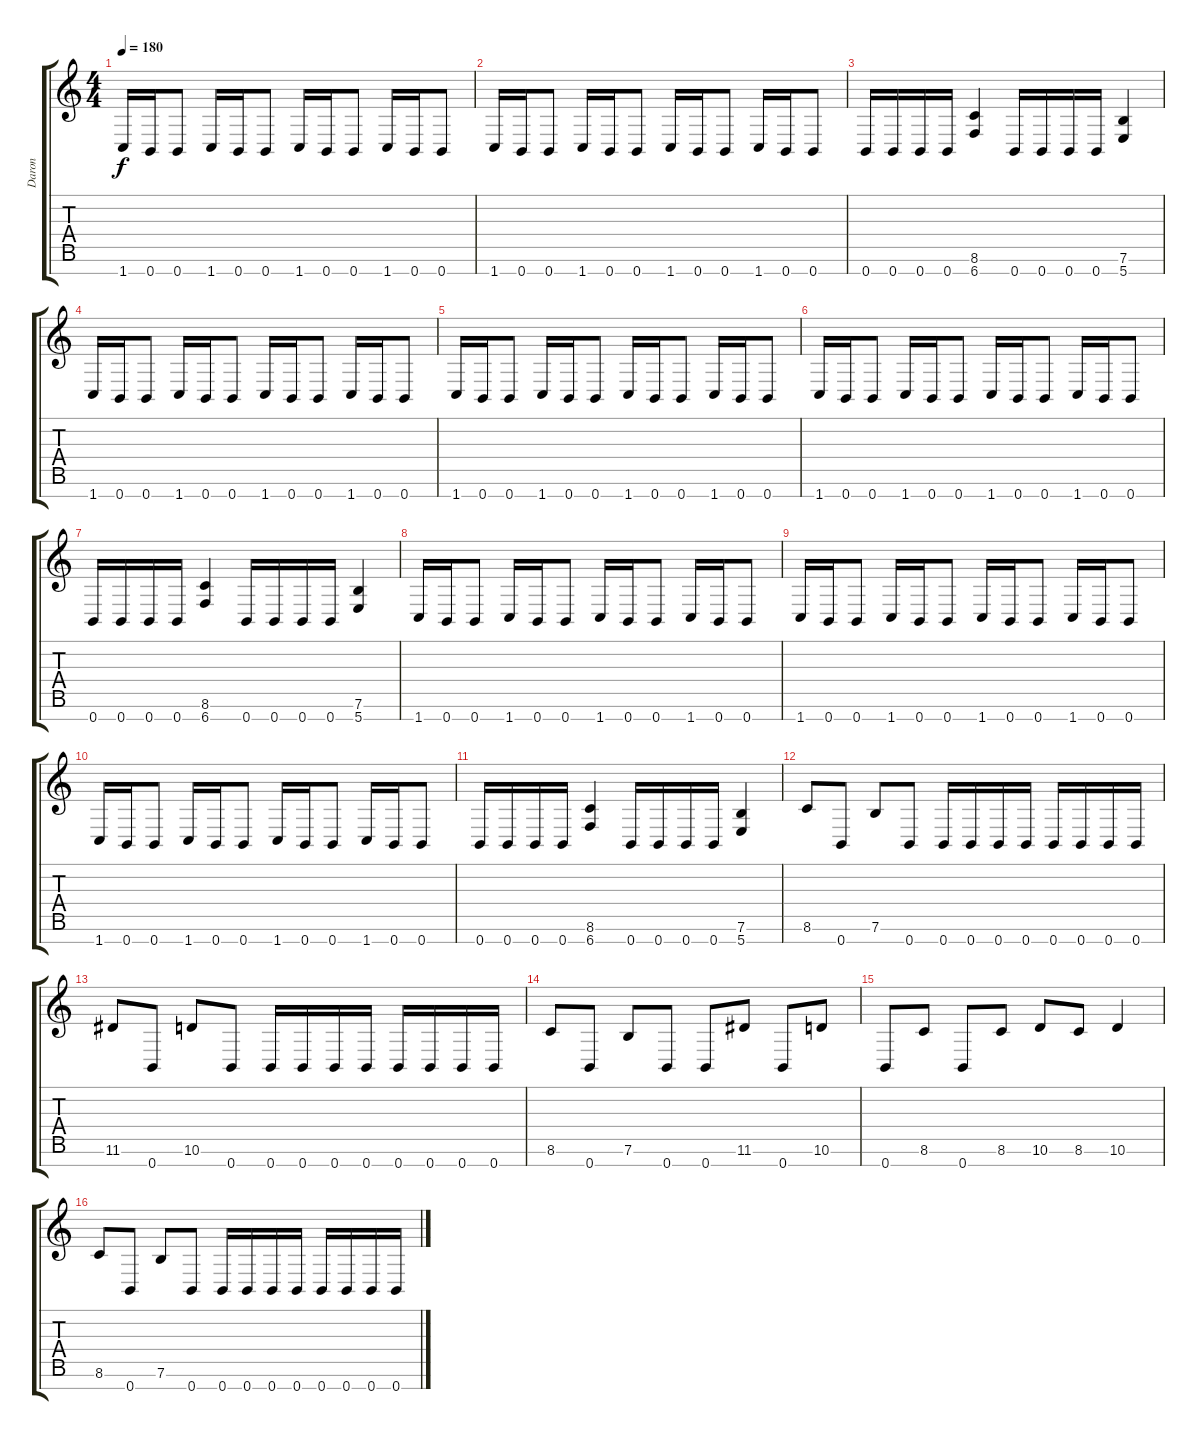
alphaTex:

\track ("Daron" "Daron") {instrument distortionguitar}
\staff {score tabs}
\tuning (E4 B3 G3 D3 A2 E2 B1) {hide}
\ts (4 4)
\tempo 180
\clef g2
\ks c
1.7.16{dy f} 0.7.16 0.7.8 1.7.16 0.7.16 0.7.8 1.7.16 0.7.16 0.7.8 1.7.16 0.7.16 0.7.8 |
1.7.16 0.7.16 0.7.8 1.7.16 0.7.16 0.7.8 1.7.16 0.7.16 0.7.8 1.7.16 0.7.16 0.7.8 |
0.7.16 0.7.16 0.7.16 0.7.16 (8.6 6.7).4 0.7.16 0.7.16 0.7.16 0.7.16 (7.6 5.7).4 |
1.7.16 0.7.16 0.7.8 1.7.16 0.7.16 0.7.8 1.7.16 0.7.16 0.7.8 1.7.16 0.7.16 0.7.8 |
1.7.16 0.7.16 0.7.8 1.7.16 0.7.16 0.7.8 1.7.16 0.7.16 0.7.8 1.7.16 0.7.16 0.7.8 |
1.7.16 0.7.16 0.7.8 1.7.16 0.7.16 0.7.8 1.7.16 0.7.16 0.7.8 1.7.16 0.7.16 0.7.8 |
0.7.16 0.7.16 0.7.16 0.7.16 (8.6 6.7).4 0.7.16 0.7.16 0.7.16 0.7.16 (7.6 5.7).4 |
1.7.16 0.7.16 0.7.8 1.7.16 0.7.16 0.7.8 1.7.16 0.7.16 0.7.8 1.7.16 0.7.16 0.7.8 |
1.7.16 0.7.16 0.7.8 1.7.16 0.7.16 0.7.8 1.7.16 0.7.16 0.7.8 1.7.16 0.7.16 0.7.8 |
1.7.16 0.7.16 0.7.8 1.7.16 0.7.16 0.7.8 1.7.16 0.7.16 0.7.8 1.7.16 0.7.16 0.7.8 |
0.7.16 0.7.16 0.7.16 0.7.16 (8.6 6.7).4 0.7.16 0.7.16 0.7.16 0.7.16 (7.6 5.7).4 |
8.6.8 0.7.8 7.6.8 0.7.8 0.7.16 0.7.16 0.7.16 0.7.16 0.7.16 0.7.16 0.7.16 0.7.16 |
11.6.8 0.7.8 10.6.8 0.7.8 0.7.16 0.7.16 0.7.16 0.7.16 0.7.16 0.7.16 0.7.16 0.7.16 |
8.6.8 0.7.8 7.6.8 0.7.8 0.7.8 11.6.8 0.7.8 10.6.8 |
0.7.8 8.6.8 0.7.8 8.6.8 10.6.8 8.6.8 10.6.4 |
8.6.8 0.7.8 7.6.8 0.7.8 0.7.16 0.7.16 0.7.16 0.7.16 0.7.16 0.7.16 0.7.16 0.7.16
